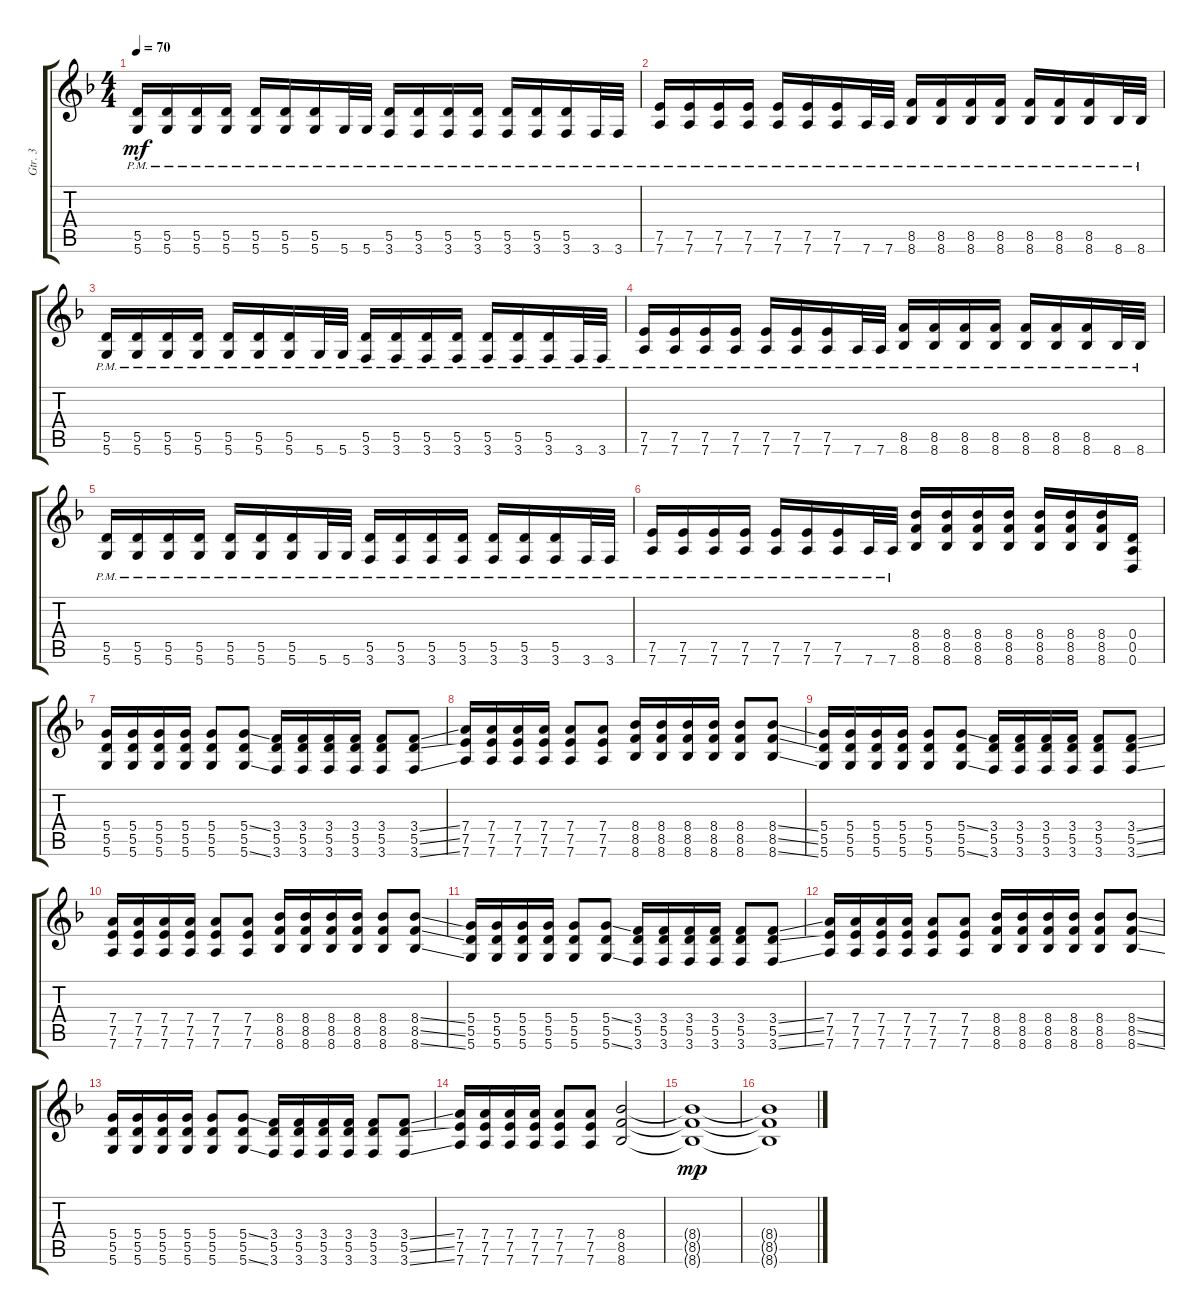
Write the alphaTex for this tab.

\track ("Gtr. 3" "Gtr. 3") {instrument overdrivenguitar}
\staff {score tabs}
\tuning (E4 B3 G3 D3 A2 D2) {hide}
\ts (4 4)
\tempo 70
\clef g2
\ks f
(5.5{pm} 5.6{pm}).16{dy mf} (5.5{pm} 5.6{pm}).16 (5.5{pm} 5.6{pm}).16 (5.5{pm} 5.6{pm}).16 (5.5{pm} 5.6{pm}).16 (5.5{pm} 5.6{pm}).16 (5.5{pm} 5.6{pm}).16 5.6{pm}.32 5.6{pm}.32 (5.5{pm} 3.6{pm}).16 (5.5{pm} 3.6{pm}).16 (5.5{pm} 3.6{pm}).16 (5.5{pm} 3.6{pm}).16 (5.5{pm} 3.6{pm}).16 (5.5{pm} 3.6{pm}).16 (5.5{pm} 3.6{pm}).16 3.6{pm}.32 3.6{pm}.32 |
(7.5{pm} 7.6{pm}).16 (7.5{pm} 7.6{pm}).16 (7.5{pm} 7.6{pm}).16 (7.5{pm} 7.6{pm}).16 (7.5{pm} 7.6{pm}).16 (7.5{pm} 7.6{pm}).16 (7.5{pm} 7.6{pm}).16 7.6{pm}.32 7.6{pm}.32 (8.5{pm} 8.6{pm}).16 (8.5{pm} 8.6{pm}).16 (8.5{pm} 8.6{pm}).16 (8.5{pm} 8.6{pm}).16 (8.5{pm} 8.6{pm}).16 (8.5{pm} 8.6{pm}).16 (8.5{pm} 8.6{pm}).16 8.6{pm}.32 8.6{pm}.32 |
(5.5{pm} 5.6{pm}).16 (5.5{pm} 5.6{pm}).16 (5.5{pm} 5.6{pm}).16 (5.5{pm} 5.6{pm}).16 (5.5{pm} 5.6{pm}).16 (5.5{pm} 5.6{pm}).16 (5.5{pm} 5.6{pm}).16 5.6{pm}.32 5.6{pm}.32 (5.5{pm} 3.6{pm}).16 (5.5{pm} 3.6{pm}).16 (5.5{pm} 3.6{pm}).16 (5.5{pm} 3.6{pm}).16 (5.5{pm} 3.6{pm}).16 (5.5{pm} 3.6{pm}).16 (5.5{pm} 3.6{pm}).16 3.6{pm}.32 3.6{pm}.32 |
(7.5{pm} 7.6{pm}).16 (7.5{pm} 7.6{pm}).16 (7.5{pm} 7.6{pm}).16 (7.5{pm} 7.6{pm}).16 (7.5{pm} 7.6{pm}).16 (7.5{pm} 7.6{pm}).16 (7.5{pm} 7.6{pm}).16 7.6{pm}.32 7.6{pm}.32 (8.5{pm} 8.6{pm}).16 (8.5{pm} 8.6{pm}).16 (8.5{pm} 8.6{pm}).16 (8.5{pm} 8.6{pm}).16 (8.5{pm} 8.6{pm}).16 (8.5{pm} 8.6{pm}).16 (8.5{pm} 8.6{pm}).16 8.6{pm}.32 8.6{pm}.32 |
(5.5{pm} 5.6{pm}).16 (5.5{pm} 5.6{pm}).16 (5.5{pm} 5.6{pm}).16 (5.5{pm} 5.6{pm}).16 (5.5{pm} 5.6{pm}).16 (5.5{pm} 5.6{pm}).16 (5.5{pm} 5.6{pm}).16 5.6{pm}.32 5.6{pm}.32 (5.5{pm} 3.6{pm}).16 (5.5{pm} 3.6{pm}).16 (5.5{pm} 3.6{pm}).16 (5.5{pm} 3.6{pm}).16 (5.5{pm} 3.6{pm}).16 (5.5{pm} 3.6{pm}).16 (5.5{pm} 3.6{pm}).16 3.6{pm}.32 3.6{pm}.32 |
(7.5{pm} 7.6{pm}).16 (7.5{pm} 7.6{pm}).16 (7.5{pm} 7.6{pm}).16 (7.5{pm} 7.6{pm}).16 (7.5{pm} 7.6{pm}).16 (7.5{pm} 7.6{pm}).16 (7.5{pm} 7.6{pm}).16 7.6{pm}.32 7.6{pm}.32 (8.4 8.5 8.6).16 (8.4 8.5 8.6).16 (8.4 8.5 8.6).16 (8.4 8.5 8.6).16 (8.4 8.5 8.6).16 (8.4 8.5 8.6).16 (8.4 8.5 8.6).16 (0.4 0.5 0.6).16 |
(5.4 5.5 5.6).16 (5.4 5.5 5.6).16 (5.4 5.5 5.6).16 (5.4 5.5 5.6).16 (5.4 5.5 5.6).8 (5.4{ss} 5.5 5.6{ss}).8 (3.4 5.5 3.6).16 (3.4 5.5 3.6).16 (3.4 5.5 3.6).16 (3.4 5.5 3.6).16 (3.4 5.5 3.6).8 (3.4{ss} 5.5{ss} 3.6{ss}).8 |
(7.4 7.5 7.6).16 (7.4 7.5 7.6).16 (7.4 7.5 7.6).16 (7.4 7.5 7.6).16 (7.4 7.5 7.6).8 (7.4 7.5 7.6).8 (8.4 8.5 8.6).16 (8.4 8.5 8.6).16 (8.4 8.5 8.6).16 (8.4 8.5 8.6).16 (8.4 8.5 8.6).8 (8.4{ss} 8.5{ss} 8.6{ss}).8 |
(5.4 5.5 5.6).16 (5.4 5.5 5.6).16 (5.4 5.5 5.6).16 (5.4 5.5 5.6).16 (5.4 5.5 5.6).8 (5.4{ss} 5.5 5.6{ss}).8 (3.4 5.5 3.6).16 (3.4 5.5 3.6).16 (3.4 5.5 3.6).16 (3.4 5.5 3.6).16 (3.4 5.5 3.6).8 (3.4{ss} 5.5{ss} 3.6{ss}).8 |
(7.4 7.5 7.6).16 (7.4 7.5 7.6).16 (7.4 7.5 7.6).16 (7.4 7.5 7.6).16 (7.4 7.5 7.6).8 (7.4 7.5 7.6).8 (8.4 8.5 8.6).16 (8.4 8.5 8.6).16 (8.4 8.5 8.6).16 (8.4 8.5 8.6).16 (8.4 8.5 8.6).8 (8.4{ss} 8.5{ss} 8.6{ss}).8 |
(5.4 5.5 5.6).16 (5.4 5.5 5.6).16 (5.4 5.5 5.6).16 (5.4 5.5 5.6).16 (5.4 5.5 5.6).8 (5.4{ss} 5.5 5.6{ss}).8 (3.4 5.5 3.6).16 (3.4 5.5 3.6).16 (3.4 5.5 3.6).16 (3.4 5.5 3.6).16 (3.4 5.5 3.6).8 (3.4{ss} 5.5{ss} 3.6{ss}).8 |
(7.4 7.5 7.6).16 (7.4 7.5 7.6).16 (7.4 7.5 7.6).16 (7.4 7.5 7.6).16 (7.4 7.5 7.6).8 (7.4 7.5 7.6).8 (8.4 8.5 8.6).16 (8.4 8.5 8.6).16 (8.4 8.5 8.6).16 (8.4 8.5 8.6).16 (8.4 8.5 8.6).8 (8.4{ss} 8.5{ss} 8.6{ss}).8 |
(5.4 5.5 5.6).16 (5.4 5.5 5.6).16 (5.4 5.5 5.6).16 (5.4 5.5 5.6).16 (5.4 5.5 5.6).8 (5.4{ss} 5.5 5.6{ss}).8 (3.4 5.5 3.6).16 (3.4 5.5 3.6).16 (3.4 5.5 3.6).16 (3.4 5.5 3.6).16 (3.4 5.5 3.6).8 (3.4{ss} 5.5{ss} 3.6{ss}).8 |
(7.4 7.5 7.6).16 (7.4 7.5 7.6).16 (7.4 7.5 7.6).16 (7.4 7.5 7.6).16 (7.4 7.5 7.6).8 (7.4 7.5 7.6).8 (8.4 8.5 8.6).2 |
(8.4{t} 8.5{t} 8.6{t}).1{dy mp} |
(8.4{t} 8.5{t} 8.6{t}).1
